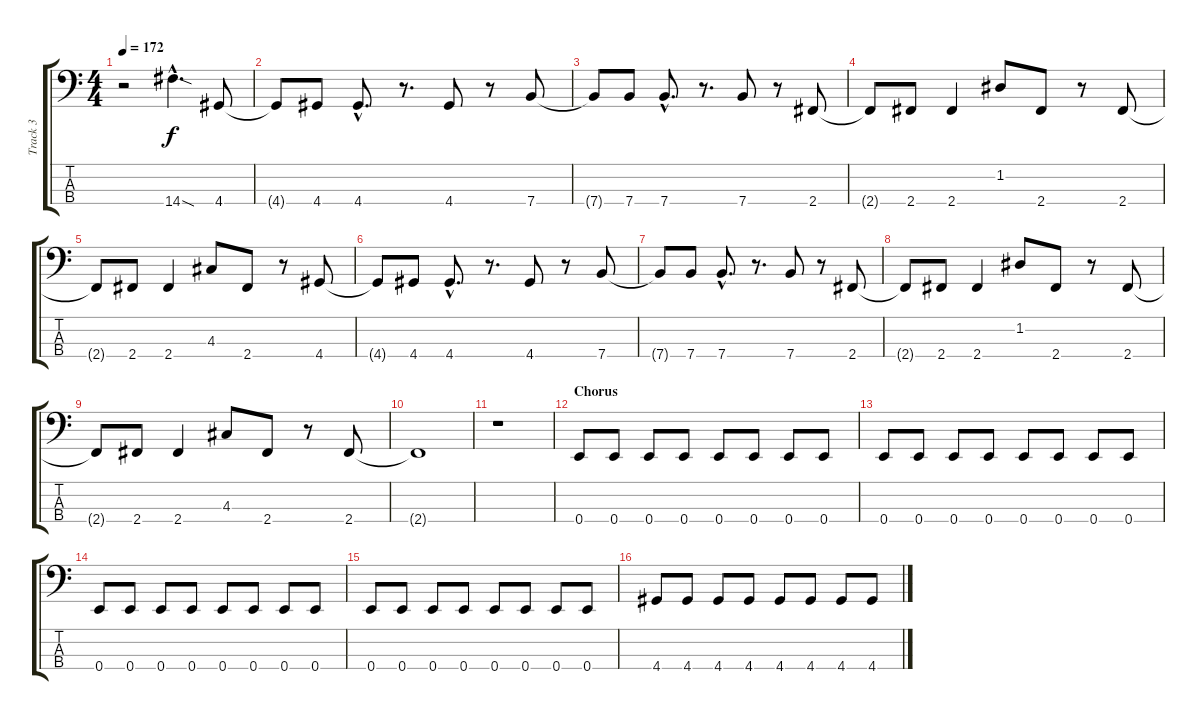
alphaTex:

\track ("Track 3" "Track 3") {instrument acousticbass}
\staff {score tabs}
\tuning (G2 D2 A1 E1) {hide}
\ts (4 4)
\tempo 172
\clef f4
\ks c
r.2{dy f} 14.4{sod hac}.4{d} 4.4.8 |
4.4{t}.8 4.4.8 4.4{hac}.8{d} r.8{d} 4.4.8 r.8 7.4.8 |
7.4{t}.8 7.4.8 7.4{hac}.8{d} r.8{d} 7.4.8 r.8 2.4.8 |
2.4{t}.8 2.4.8 2.4.4 1.2.8 2.4.8 r.8 2.4.8 |
2.4{t}.8 2.4.8 2.4.4 4.3.8 2.4.8 r.8 4.4.8 |
4.4{t}.8 4.4.8 4.4{hac}.8{d} r.8{d} 4.4.8 r.8 7.4.8 |
7.4{t}.8 7.4.8 7.4{hac}.8{d} r.8{d} 7.4.8 r.8 2.4.8 |
2.4{t}.8 2.4.8 2.4.4 1.2.8 2.4.8 r.8 2.4.8 |
2.4{t}.8 2.4.8 2.4.4 4.3.8 2.4.8 r.8 2.4.8 |
2.4{t}.1 |
r.1 |
\section ("" "Chorus")
0.4.8 0.4.8 0.4.8 0.4.8 0.4.8 0.4.8 0.4.8 0.4.8 |
0.4.8 0.4.8 0.4.8 0.4.8 0.4.8 0.4.8 0.4.8 0.4.8 |
0.4.8 0.4.8 0.4.8 0.4.8 0.4.8 0.4.8 0.4.8 0.4.8 |
0.4.8 0.4.8 0.4.8 0.4.8 0.4.8 0.4.8 0.4.8 0.4.8 |
4.4.8 4.4.8 4.4.8 4.4.8 4.4.8 4.4.8 4.4.8 4.4.8
